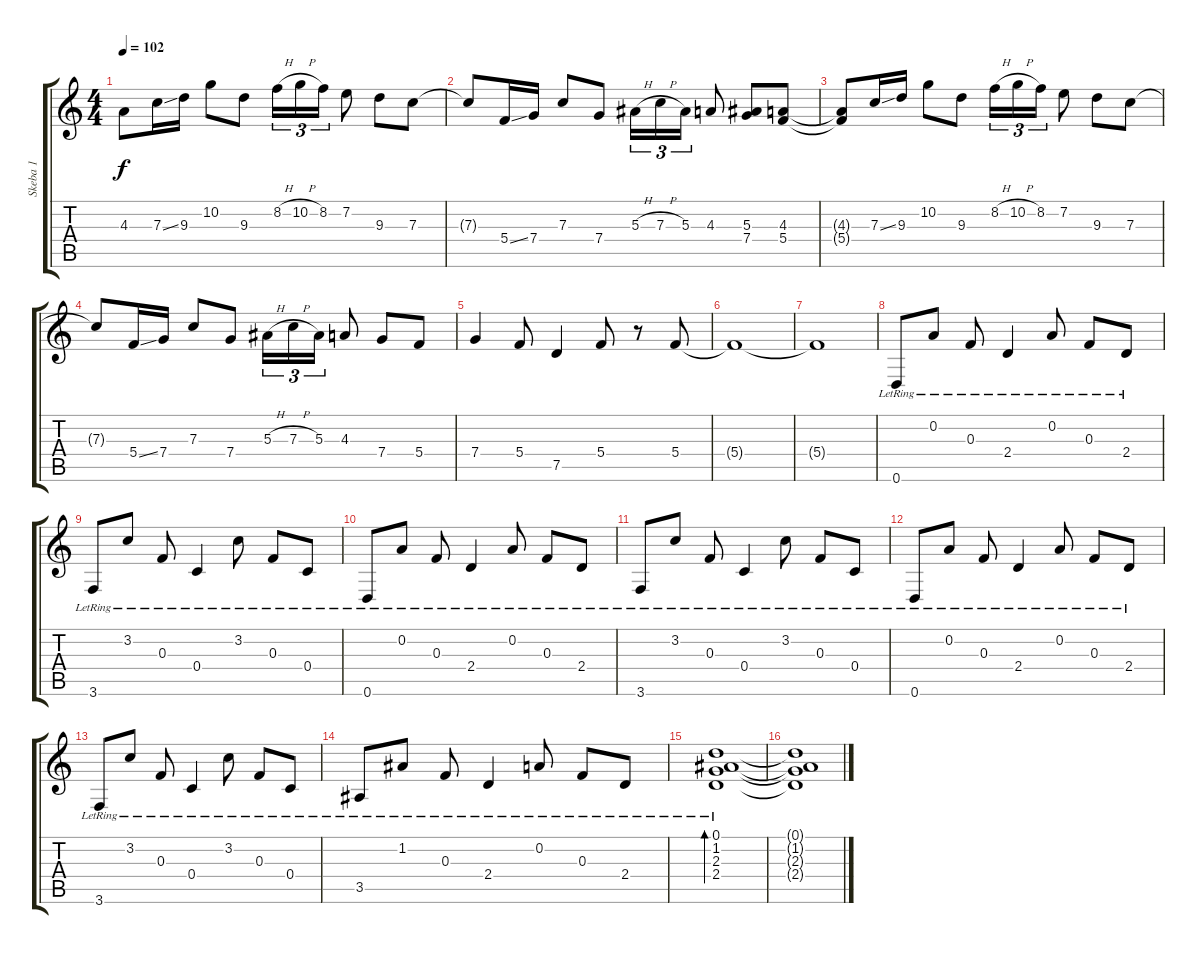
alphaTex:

\track ("Skeba 1" "Skeba 1") {instrument distortionguitar}
\staff {score tabs}
\tuning (D4 A3 F3 C3 G2 D2) {hide}
\ts (4 4)
\tempo 102
\clef g2
\ks c
4.3{t}.8{dy f} 7.3{ss}.16 9.3.16 10.2.8 9.3.8 8.2{h}.16{tu (3 2)} 10.2{h}.16{tu (3 2)} 8.2.16{tu (3 2)} 7.2.8 9.3.8 7.3.8 |
7.3{t}.8 5.4{ss}.16 7.4.16 7.3.8 7.4.8 5.3{h}.16{tu (3 2)} 7.3{h}.16{tu (3 2)} 5.3.16{tu (3 2)} 4.3.8 (5.3 7.4).8 (4.3 5.4).8 |
(4.3{t} 5.4{t}).8 7.3{ss}.16 9.3.16 10.2.8 9.3.8 8.2{h}.16{tu (3 2)} 10.2{h}.16{tu (3 2)} 8.2.16{tu (3 2)} 7.2.8 9.3.8 7.3.8 |
7.3{t}.8 5.4{ss}.16 7.4.16 7.3.8 7.4.8 5.3{h}.16{tu (3 2)} 7.3{h}.16{tu (3 2)} 5.3.16{tu (3 2)} 4.3.8 7.4.8 5.4.8 |
7.4.4 5.4.8 7.5.4 5.4.8 r.8 5.4.8 |
5.4{t}.1 |
5.4{t}.1 |
0.6{lr}.8{instrument acousticguitarsteel} 0.2{lr}.8 0.3{lr}.8 2.4{lr}.4 0.2{lr}.8 0.3{lr}.8 2.4{lr}.8 |
3.6{lr}.8 3.2{lr}.8 0.3{lr}.8 0.4{lr}.4 3.2{lr}.8 0.3{lr}.8 0.4{lr}.8 |
0.6{lr}.8 0.2{lr}.8 0.3{lr}.8 2.4{lr}.4 0.2{lr}.8 0.3{lr}.8 2.4{lr}.8 |
3.6{lr}.8 3.2{lr}.8 0.3{lr}.8 0.4{lr}.4 3.2{lr}.8 0.3{lr}.8 0.4{lr}.8 |
0.6{lr}.8 0.2{lr}.8 0.3{lr}.8 2.4{lr}.4 0.2{lr}.8 0.3{lr}.8 2.4{lr}.8 |
3.6{lr}.8 3.2{lr}.8 0.3{lr}.8 0.4{lr}.4 3.2{lr}.8 0.3{lr}.8 0.4{lr}.8 |
3.5{lr}.8 1.2{lr}.8 0.3{lr}.8 2.4{lr}.4 0.2{lr}.8 0.3{lr}.8 2.4{lr}.8 |
(0.1{lr} 1.2{lr} 2.3{lr} 2.4{lr}).1{bd 120 instrument acousticguitarsteel} |
(0.1{t} 1.2{t} 2.3{t} 2.4{t}).1
